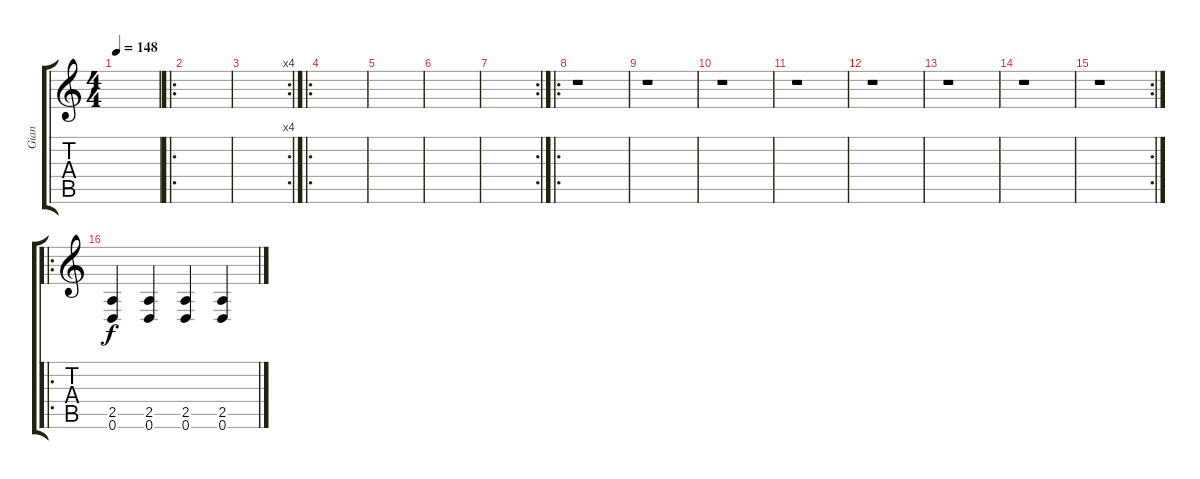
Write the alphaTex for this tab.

\track ("Gian" "Gian") {instrument overdrivenguitar}
\staff {score tabs}
\tuning (D4 A3 F3 C3 G2 D2) {hide}
\ts (4 4)
\tempo 148
\clef g2
\ks c
|
\ro
|
\rc 4
|
\ro
|
|
|
\rc 2
|
\ro
r.1{volume 13 instrument overdrivenguitar} |
r.1 |
r.1 |
r.1 |
r.1 |
r.1 |
r.1 |
\rc 2
r.1 |
\ro
(2.5 0.6).4 (2.5 0.6).4 (2.5 0.6).4 (2.5 0.6).4
